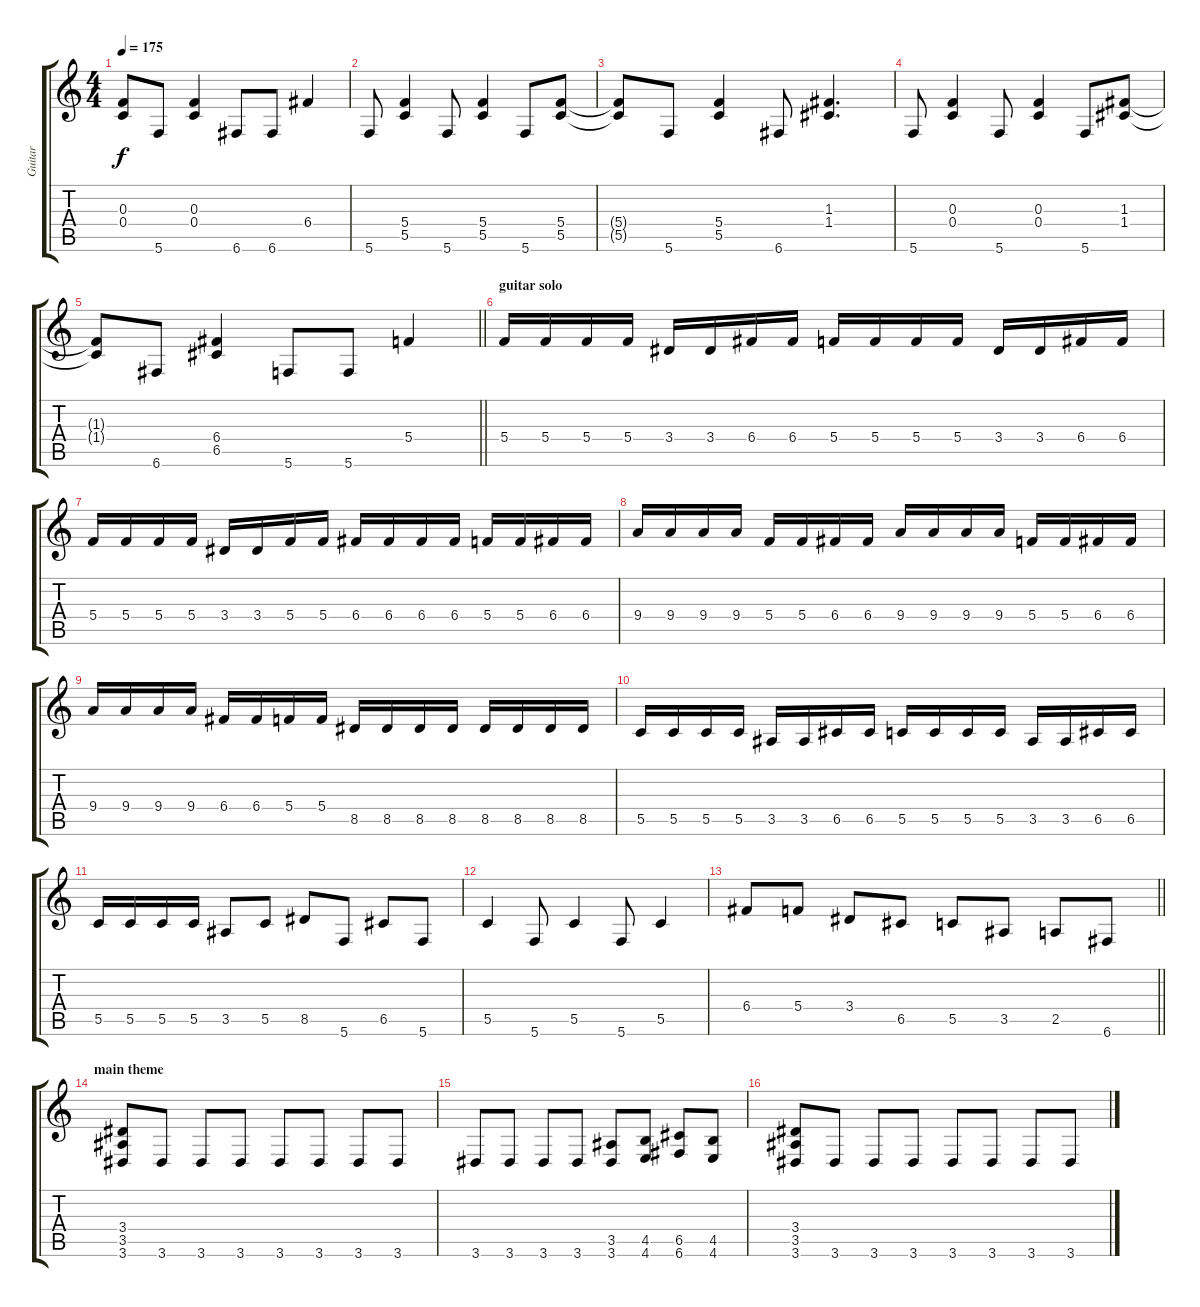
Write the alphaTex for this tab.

\track ("Guitar" "Guitar") {instrument distortionguitar}
\staff {score tabs}
\tuning (D4 A3 F3 C3 G2 C2) {hide}
\ts (4 4)
\tempo 175
\clef g2
\ks c
(0.3{t} 0.4{t}).8{dy f} 5.6.8 (0.3 0.4).4 6.6.8 6.6.8 6.4.4 |
5.6.8 (5.4 5.5).4 5.6.8 (5.4 5.5).4 5.6.8 (5.4 5.5).8 |
(5.4{t} 5.5{t}).8 5.6.8 (5.4 5.5).4 6.6.8 (1.3 1.4).4{d} |
5.6.8 (0.3 0.4).4 5.6.8 (0.3 0.4).4 5.6.8 (1.3 1.4).8 |
\barLineRight lightlight
(1.3{t} 1.4{t}).8 6.6.8 (6.4 6.5).4 5.6.8 5.6.8 5.4.4 |
\section ("" "guitar solo")
5.4.16 5.4.16 5.4.16 5.4.16 3.4.16 3.4.16 6.4.16 6.4.16 5.4.16 5.4.16 5.4.16 5.4.16 3.4.16 3.4.16 6.4.16 6.4.16 |
5.4.16 5.4.16 5.4.16 5.4.16 3.4.16 3.4.16 5.4.16 5.4.16 6.4.16 6.4.16 6.4.16 6.4.16 5.4.16 5.4.16 6.4.16 6.4.16 |
9.4.16 9.4.16 9.4.16 9.4.16 5.4.16 5.4.16 6.4.16 6.4.16 9.4.16 9.4.16 9.4.16 9.4.16 5.4.16 5.4.16 6.4.16 6.4.16 |
9.4.16 9.4.16 9.4.16 9.4.16 6.4.16 6.4.16 5.4.16 5.4.16 8.5.16 8.5.16 8.5.16 8.5.16 8.5.16 8.5.16 8.5.16 8.5.16 |
5.5.16 5.5.16 5.5.16 5.5.16 3.5.16 3.5.16 6.5.16 6.5.16 5.5.16 5.5.16 5.5.16 5.5.16 3.5.16 3.5.16 6.5.16 6.5.16 |
5.5.16 5.5.16 5.5.16 5.5.16 3.5.8 5.5.8 8.5.8 5.6.8 6.5.8 5.6.8 |
5.5.4 5.6.8 5.5.4 5.6.8 5.5.4 |
\barLineRight lightlight
6.4.8 5.4.8 3.4.8 6.5.8 5.5.8 3.5.8 2.5.8 6.6.8 |
\section ("" "main theme")
(3.4 3.5 3.6).8 3.6.8 3.6.8 3.6.8 3.6.8 3.6.8 3.6.8 3.6.8 |
3.6.8 3.6.8 3.6.8 3.6.8 (3.5 3.6).8 (4.5 4.6).8 (6.5 6.6).8 (4.5 4.6).8 |
(3.4 3.5 3.6).8 3.6.8 3.6.8 3.6.8 3.6.8 3.6.8 3.6.8 3.6.8
